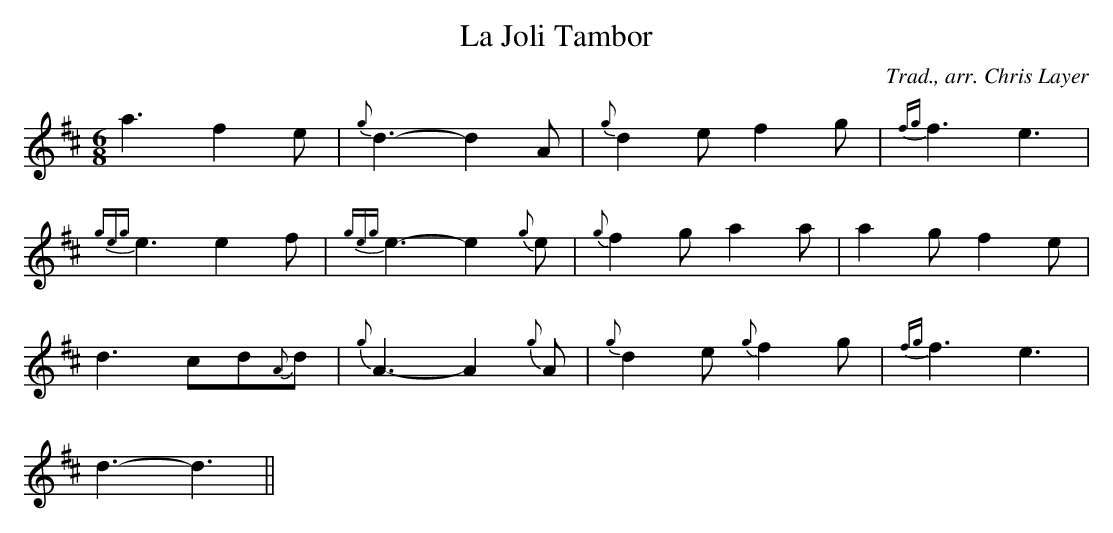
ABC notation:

X:1
T:La Joli Tambor
C:Trad., arr. Chris Layer
M:6/8
L:1/8
K:D
a3 f2e|{g}d3 -d2A|{g}d2e f2g|{fg}f3 e3|!
{geg}e3 e2f|{geg}e3 -e2{g}e|{g}f2g a2a|a2g f2e|!
d3 cd{A}d|{g}A3 -A2{g}A|{g}d2e {g}f2g|{fg}f3 e3|!
d3 -d3||
